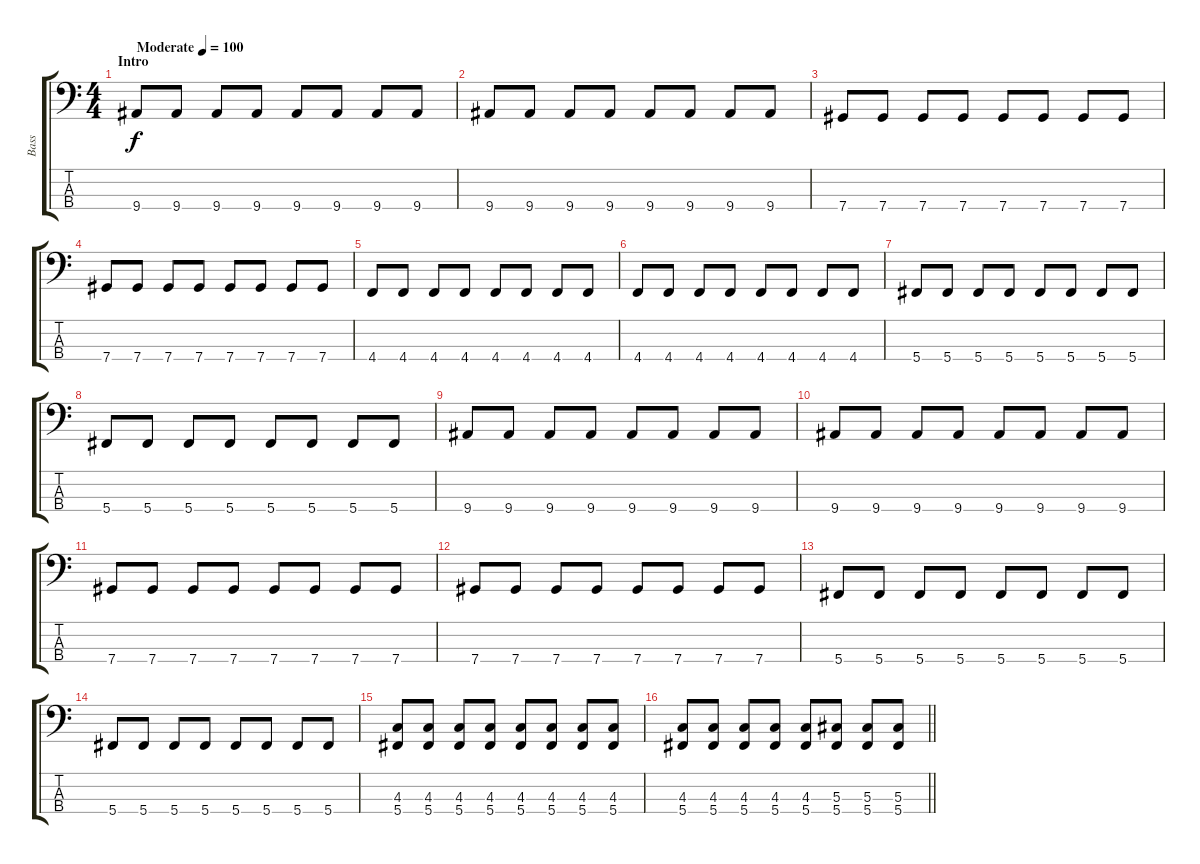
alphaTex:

\track ("Bass" "Bass") {instrument electricbasspick}
\staff {score tabs}
\tuning (Gb2 Db2 Ab1 Db1) {hide}
\ts (4 4)
\section ("" "Intro")
\tempo (100 "Moderate")
\clef f4
\ks c
9.4.8{dy f instrument electricbasspick} 9.4.8 9.4.8 9.4.8 9.4.8 9.4.8 9.4.8 9.4.8 |
9.4.8 9.4.8 9.4.8 9.4.8 9.4.8 9.4.8 9.4.8 9.4.8 |
7.4.8 7.4.8 7.4.8 7.4.8 7.4.8 7.4.8 7.4.8 7.4.8 |
7.4.8 7.4.8 7.4.8 7.4.8 7.4.8 7.4.8 7.4.8 7.4.8 |
4.4.8 4.4.8 4.4.8 4.4.8 4.4.8 4.4.8 4.4.8 4.4.8 |
4.4.8 4.4.8 4.4.8 4.4.8 4.4.8 4.4.8 4.4.8 4.4.8 |
5.4.8 5.4.8 5.4.8 5.4.8 5.4.8 5.4.8 5.4.8 5.4.8 |
5.4.8 5.4.8 5.4.8 5.4.8 5.4.8 5.4.8 5.4.8 5.4.8 |
9.4.8 9.4.8 9.4.8 9.4.8 9.4.8 9.4.8 9.4.8 9.4.8 |
9.4.8 9.4.8 9.4.8 9.4.8 9.4.8 9.4.8 9.4.8 9.4.8 |
7.4.8 7.4.8 7.4.8 7.4.8 7.4.8 7.4.8 7.4.8 7.4.8 |
7.4.8 7.4.8 7.4.8 7.4.8 7.4.8 7.4.8 7.4.8 7.4.8 |
5.4.8 5.4.8 5.4.8 5.4.8 5.4.8 5.4.8 5.4.8 5.4.8 |
5.4.8 5.4.8 5.4.8 5.4.8 5.4.8 5.4.8 5.4.8 5.4.8 |
(4.3 5.4).8 (4.3 5.4).8 (4.3 5.4).8 (4.3 5.4).8 (4.3 5.4).8 (4.3 5.4).8 (4.3 5.4).8 (4.3 5.4).8 |
\barLineRight lightlight
(4.3 5.4).8 (4.3 5.4).8 (4.3 5.4).8 (4.3 5.4).8 (4.3 5.4).8 (5.3 5.4).8 (5.3 5.4).8 (5.3 5.4).8
